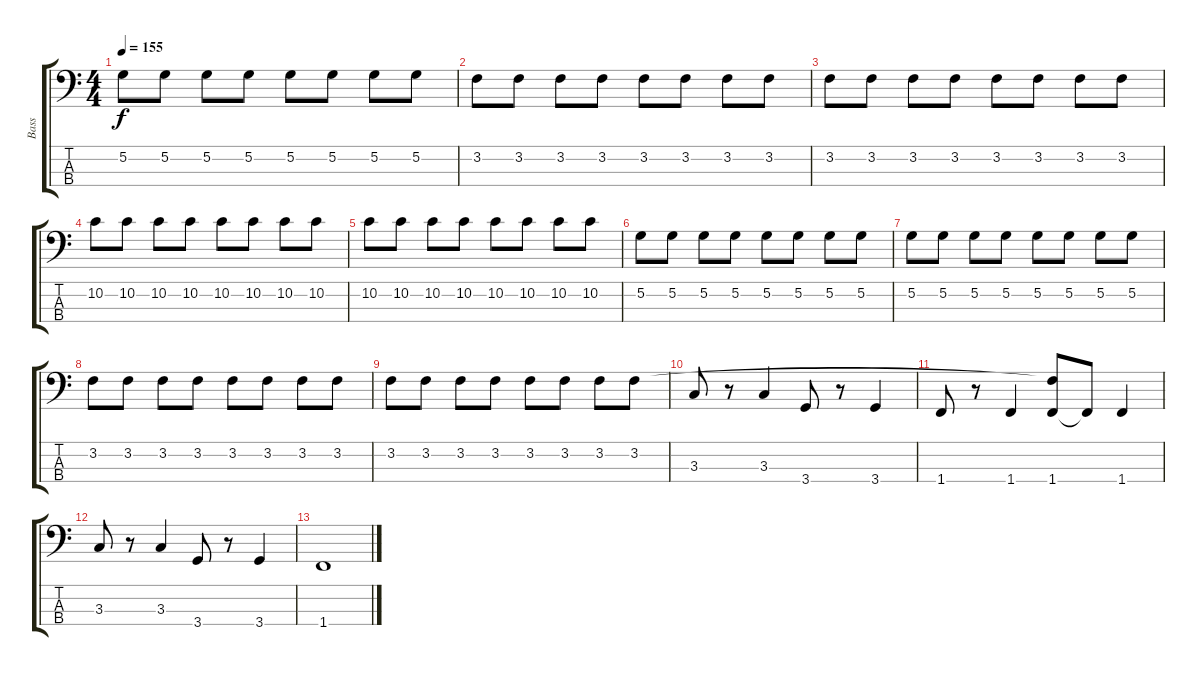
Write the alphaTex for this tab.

\track ("Bass" "Bass") {instrument electricbassfinger}
\staff {score tabs}
\tuning (G2 D2 A1 E1) {hide}
\ts (4 4)
\tempo 155
\clef f4
\ks c
5.2.8{dy f} 5.2.8 5.2.8 5.2.8 5.2.8 5.2.8 5.2.8 5.2.8 |
3.2.8 3.2.8 3.2.8 3.2.8 3.2.8 3.2.8 3.2.8 3.2.8 |
3.2.8 3.2.8 3.2.8 3.2.8 3.2.8 3.2.8 3.2.8 3.2.8 |
10.2.8 10.2.8 10.2.8 10.2.8 10.2.8 10.2.8 10.2.8 10.2.8 |
10.2.8 10.2.8 10.2.8 10.2.8 10.2.8 10.2.8 10.2.8 10.2.8 |
5.2.8 5.2.8 5.2.8 5.2.8 5.2.8 5.2.8 5.2.8 5.2.8 |
5.2.8 5.2.8 5.2.8 5.2.8 5.2.8 5.2.8 5.2.8 5.2.8 |
3.2.8 3.2.8 3.2.8 3.2.8 3.2.8 3.2.8 3.2.8 3.2.8 |
3.2.8 3.2.8 3.2.8 3.2.8 3.2.8 3.2.8 3.2.8 3.2.8 |
3.3.8 r.8 3.3.4 3.4.8 r.8 3.4.4 |
1.4.8 r.8 1.4.4 (3.2{t} 1.4).8 1.4{t}.8 1.4.4 |
3.3.8 r.8 3.3.4 3.4.8 r.8 3.4.4 |
1.4.1
